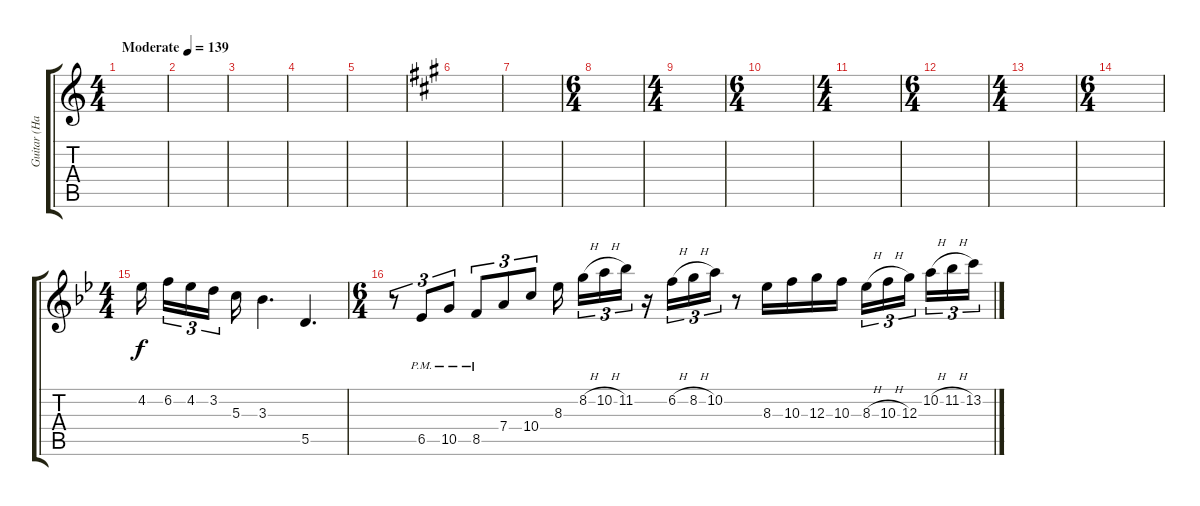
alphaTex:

\track ("Guitar (Harmony Right)" "Guitar (Ha") {instrument overdrivenguitar}
\staff {score tabs}
\tuning (E4 B3 G3 D3 A2 E2) {hide}
\ts (4 4)
\tempo (139 "Moderate")
\clef g2
\ks c
|
|
|
|
|
\ks a
|
|
\ts (6 4)
|
\ts (4 4)
|
\ts (6 4)
|
\ts (4 4)
|
\ts (6 4)
|
\ts (4 4)
|
\ts (6 4)
|
\ts (4 4)
\ks bb
4.2.16{beam splitsecondary} 6.2.16{tu (3 2)} 4.2.16{tu (3 2)} 3.2.16{tu (3 2) beam splitsecondary} 5.3.16 3.3.4{d} 5.5.4{d} |
\ts (6 4)
r.8{tu (3 2)} 6.5{pm}.8{tu (3 2)} 10.5{pm}.8{tu (3 2)} 8.5{pm}.8{tu (3 2)} 7.4.8{tu (3 2)} 10.4.8{tu (3 2)} 8.3.16{beam splitsecondary} 8.2{h}.16{tu (3 2)} 10.2{h}.16{tu (3 2)} 11.2.16{tu (3 2)} r.16 6.2{h}.16{tu (3 2)} 8.2{h}.16{tu (3 2)} 10.2.16{tu (3 2)} r.8 8.3.16 10.3.16 12.3.16 10.3.16{beam splitsecondary} 8.3{h}.16{tu (3 2)} 10.3{h}.16{tu (3 2)} 12.3.16{tu (3 2) beam splitsecondary} 10.2{h}.16{tu (3 2)} 11.2{h}.16{tu (3 2)} 13.2.16{tu (3 2)}
